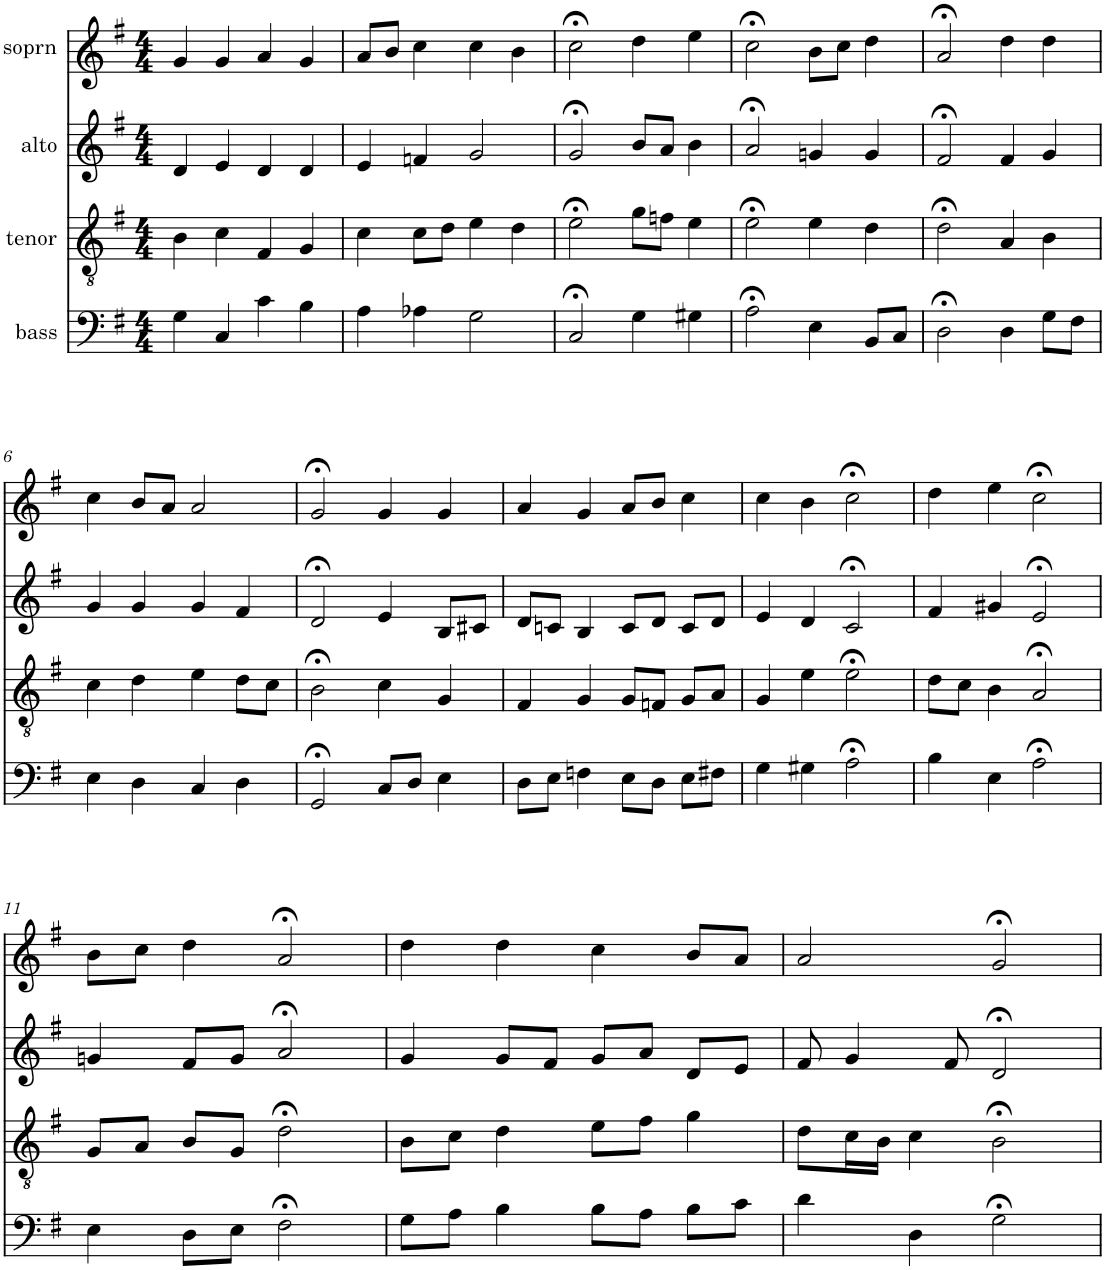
**kern	**kern	**kern	**kern
*part4	*part3	*part2	*part1
*staff4	*staff3	*staff2	*staff1
*I"bass	*I"tenor	*I"alto	*I"soprn
*clefF4	*clefGv2	*clefG2	*clefG2
*k[f#]	*k[f#]	*k[f#]	*k[f#]
*G:	*G:	*G:	*G:
*M4/4	*M4/4	*M4/4	*M4/4
=1	=1	=1	=1
4G\	4B\	4d/	4g/
4C/	4c\	4e/	4g/
4c\	4F#/	4d/	4a/
4B\	4G/	4d/	4g/
=2	=2	=2	=2
4A\	4c\	4e/	8a/L
.	.	.	8b/J
4A-X\	8c\L	4fn/	4cc\
.	8d\J	.	.
2G\	4e\	2g/	4cc\
.	4d\	.	4b\
=3	=3	=3	=3
2C;</	2e;<\	2g;</	2cc;<\
4G\	8g\L	8b/L	4dd\
.	8fn\J	8a/J	.
4G#X\	4e\	4b\	4ee\
=4	=4	=4	=4
2A;<\	2e;<\	2a;</	2cc;<\
4E\	4e\	4gn/	8b\L
.	.	.	8cc\J
8BB/L	4d\	4g/	4dd\
8C/J	.	.	.
=5	=5	=5	=5
2D;<\	2d;<\	2f#;</	2a;</
4D\	4A/	4f#/	4dd\
8G\L	4B\	4g/	4dd\
8F#\J	.	.	.
!!LO:LB:g=z
=6	=6	=6	=6
4E\	4c\	4g/	4cc\
4D\	4d\	4g/	8b/L
.	.	.	8a/J
4C/	4e\	4g/	2a/
4D\	8d\L	4f#/	.
.	8c\J	.	.
=7	=7	=7	=7
2GG;</	2B;<\	2d;</	2g;</
8C/L	4c\	4e/	4g/
8D/J	.	.	.
4E\	4G/	8B/L	4g/
.	.	8c#X/J	.
=8	=8	=8	=8
8D\L	4F#/	8d/L	4a/
8E\J	.	8cn/J	.
4Fn\	4G/	4B/	4g/
8E\L	8G/L	8c/L	8a/L
8D\J	8Fn/J	8d/J	8b/J
8E\L	8G/L	8c/L	4cc\
8F#X\J	8A/J	8d/J	.
=9	=9	=9	=9
4G\	4G/	4e/	4cc\
4G#X\	4e\	4d/	4b\
2A;<\	2e;<\	2c;</	2cc;<\
=10	=10	=10	=10
4B\	8d\L	4f#/	4dd\
.	8c\J	.	.
4E\	4B\	4g#X/	4ee\
2A;<\	2A;</	2e;</	2cc;<\
!!LO:LB:g=z
=11	=11	=11	=11
4E\	8G/L	4gn/	8b\L
.	8A/J	.	8cc\J
8D\L	8B/L	8f#/L	4dd\
8E\J	8G/J	8g/J	.
2F#;<\	2d;<\	2a;</	2a;</
=12	=12	=12	=12
8G\L	8B\L	4g/	4dd\
8A\J	8c\J	.	.
4B\	4d\	8g/L	4dd\
.	.	8f#/J	.
8B\L	8e\L	8g/L	4cc\
8A\J	8f#\J	8a/J	.
8B\L	4g\	8d/L	8b/L
8c\J	.	8e/J	8a/J
=13	=13	=13	=13
4d\	8d\L	8f#/	2a/
.	16c\L	4g/	.
.	16B\JJ	.	.
4D\	4c\	.	.
.	.	8f#/	.
2G;<\	2B;<\	2d;</	2g;</
=	=	=	=
*-	*-	*-	*-
